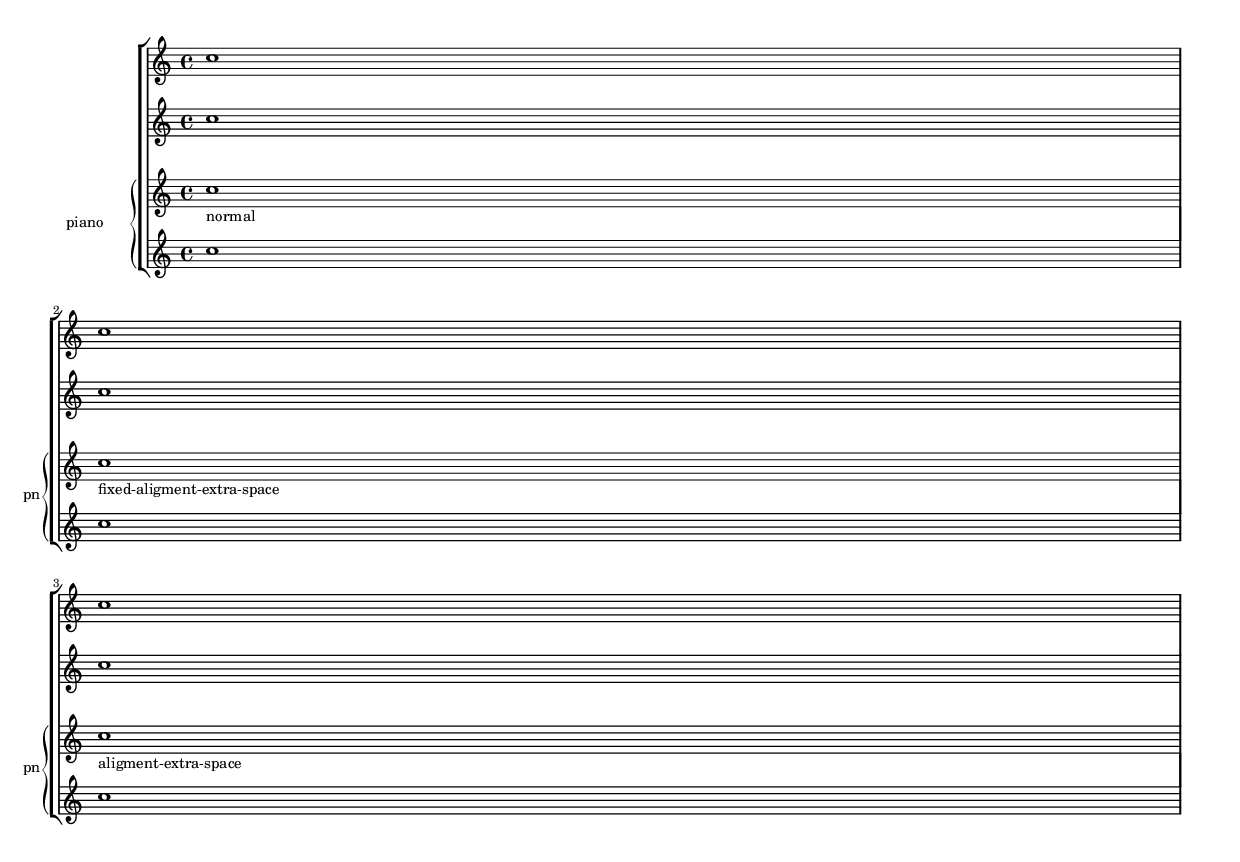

\header {

  texidoc = "By setting properties in @code{NonMusicalPaperColumn}, vertical
spacing of alignments can be adjusted per system.

By setting @code{alignment-extra-space} or
@code{fixed-alignment-extra-space} an individual system may be
stretched vertically.

For technical reasons, @code{overrideProperty} has to be used for
setting properties on individual object. @code{\override} in a
@code{\context} block may still be used for global overrides.

"

}

\version "2.7.39"

#(set-global-staff-size 13)

\relative c''
\new StaffGroup <<
  \new Staff {
    c1\break 
    c\break c\break
  }
  \new Staff { c1 c c }
  \new PianoStaff <<
    \new Voice  {
      \set PianoStaff.instrument = #"piano"
      \set PianoStaff.instr = #"pn"
      c1_"normal"
      
      \overrideProperty
      #"Score.NonMusicalPaperColumn"
      #'line-break-system-details
      #'((fixed-alignment-extra-space . 15))
      c_"fixed-aligment-extra-space"

      \overrideProperty
      #"Score.NonMusicalPaperColumn"
      #'line-break-system-details
      #'((alignment-extra-space . 15))
      c_"aligment-extra-space"
    }
    { c1 c c }
  >>
>>

